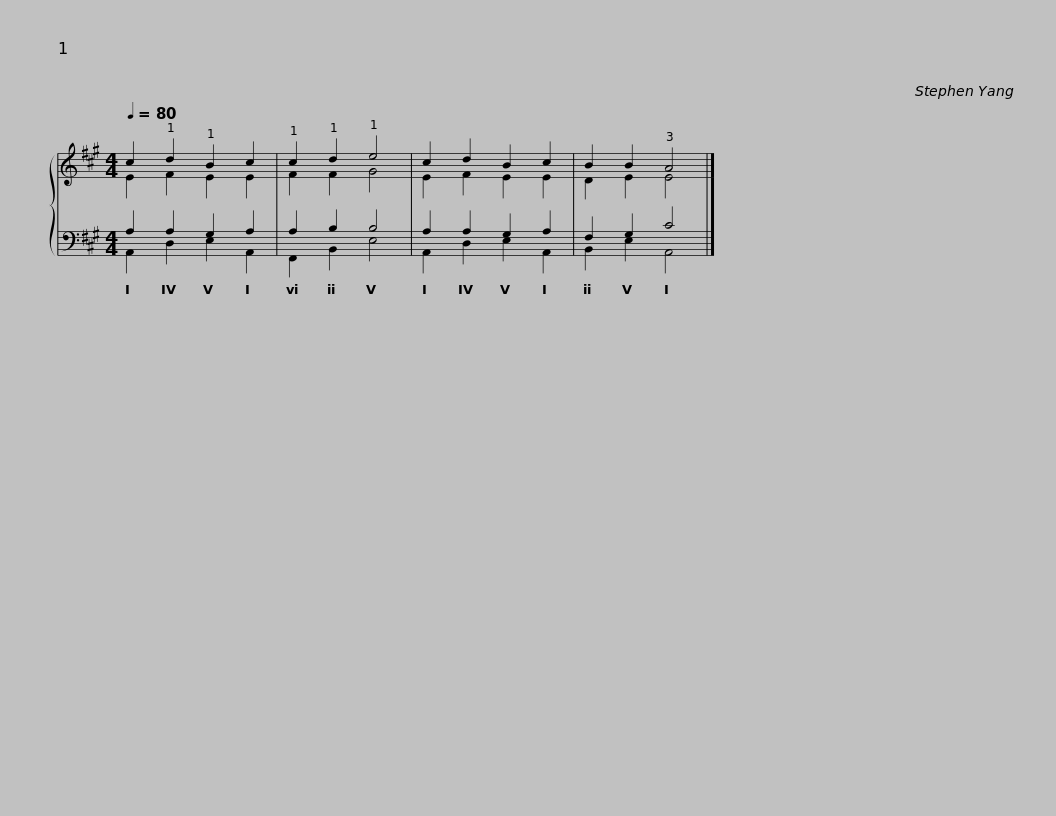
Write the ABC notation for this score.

X:1
%%score { ( 1 2 ) | ( 3 4 ) }
L:1/8
Q:1/4=80
M:4/4
I:linebreak $
K:A
V:1 treble
V:2 treble
V:3 bass
V:4 bass
V:1
 c2 d2 B2 c2 | c2 d2 e4 | c2 d2 B2 c2 | B2 B2 A4 |] %4
V:2
 E2 F2 E2 E2 | F2 F2 G4 | E2 F2 E2 E2 | D2 E2 E4 |] %4
V:3
 A,2 A,2 G,2 A,2 | A,2 B,2 B,4 | A,2 A,2 G,2 A,2 | F,2 G,2 C4 |] %4
V:4
 A,,2 D,2 E,2 A,,2 | F,,2 B,,2 E,4 | A,,2 D,2 E,2 A,,2 | B,,2 E,2 A,,4 |] %4
